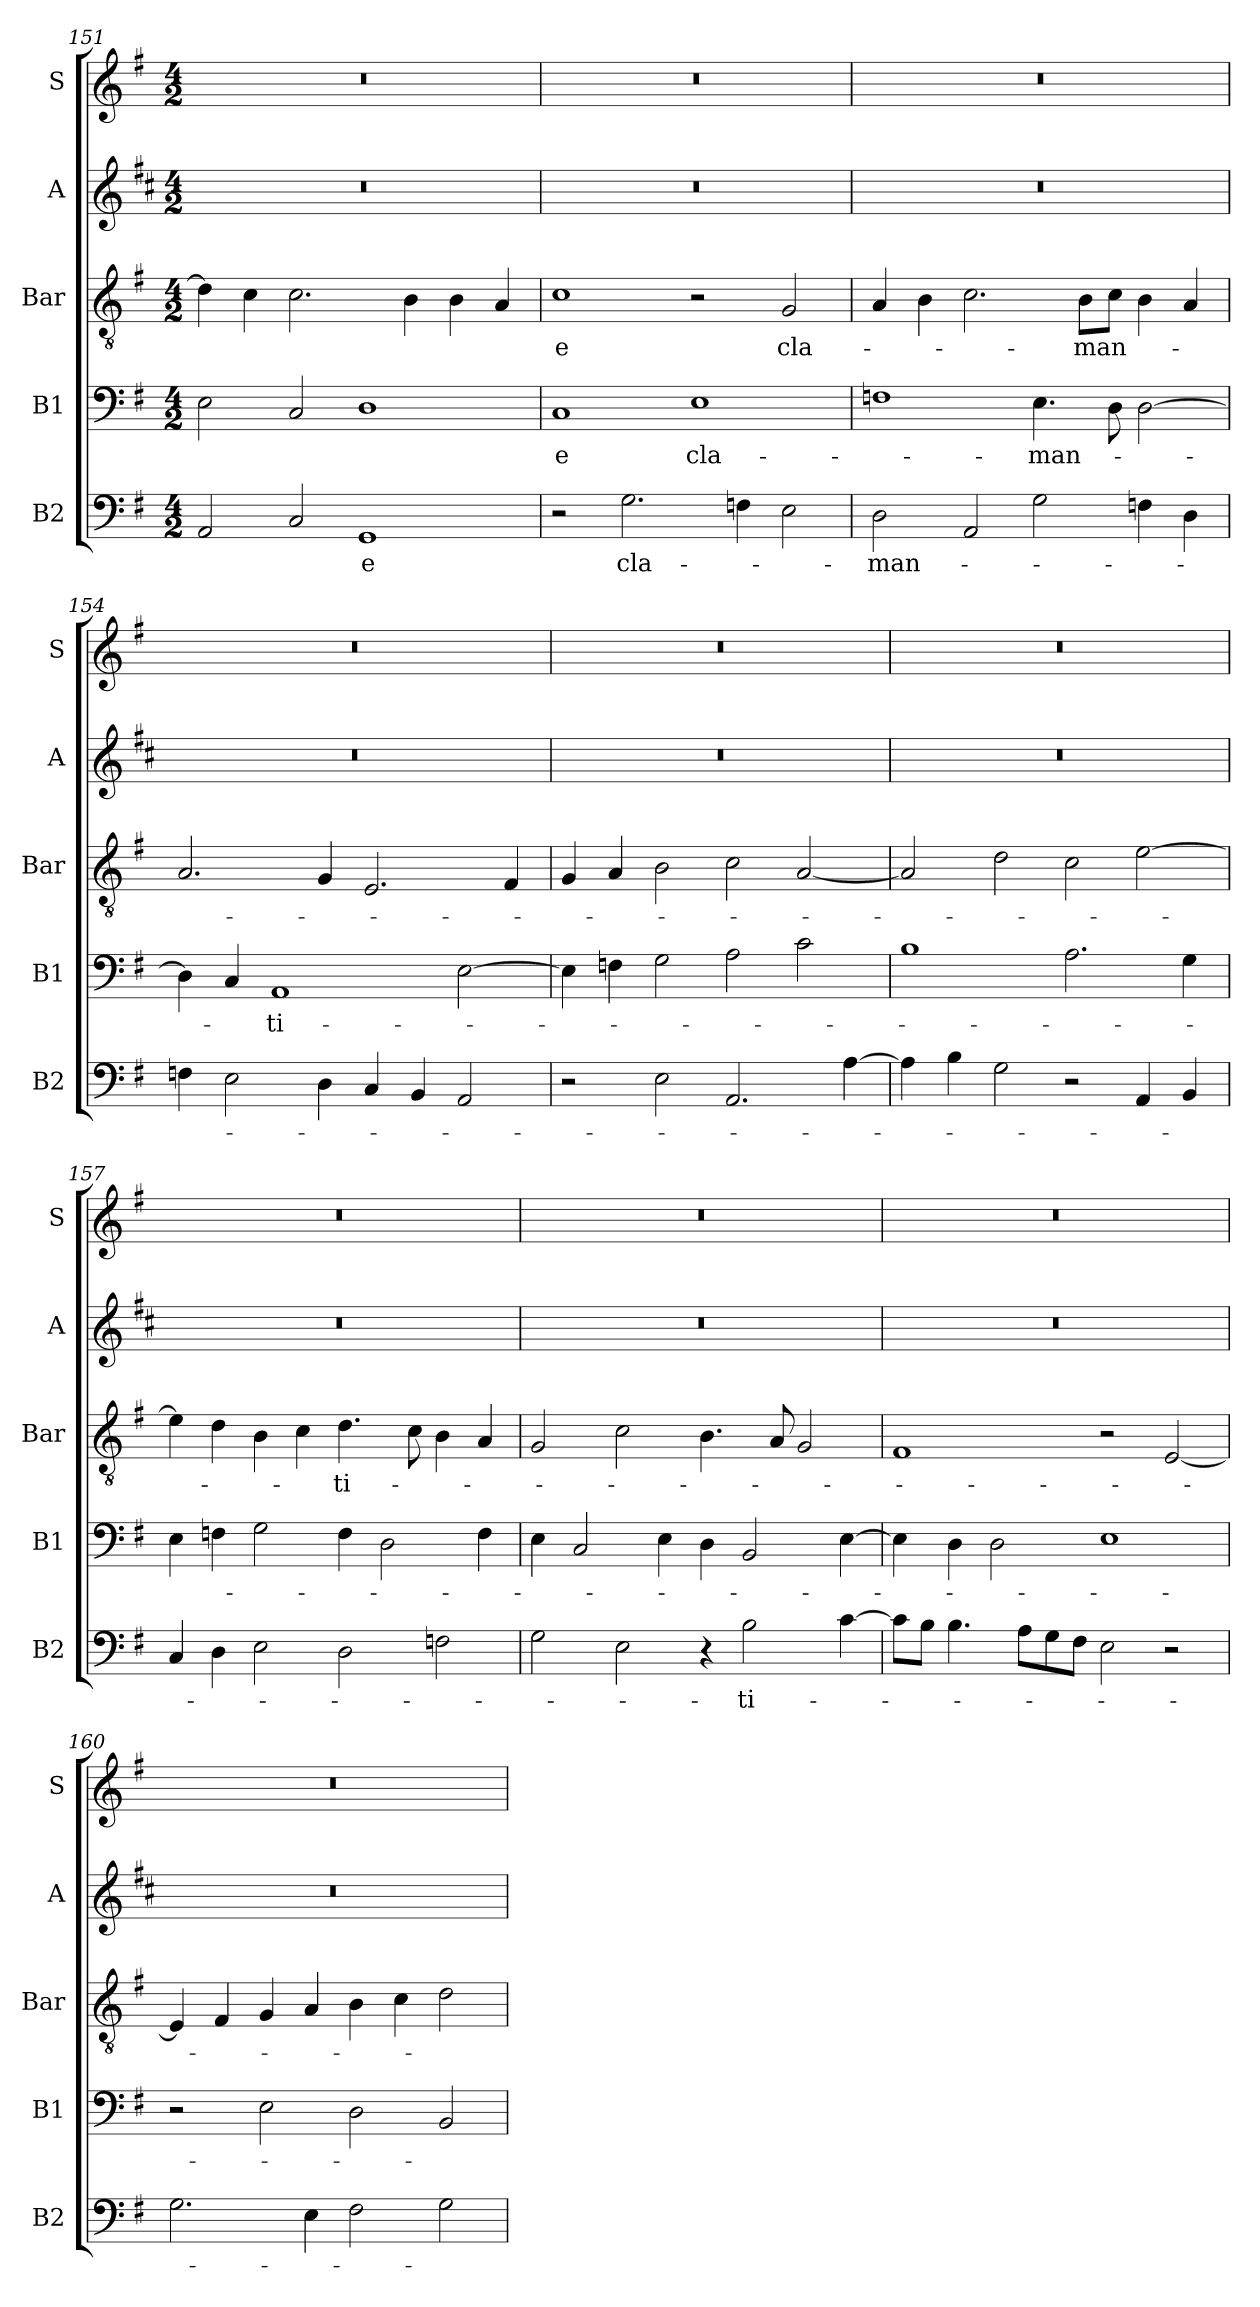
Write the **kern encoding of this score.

**kern	**text	**kern	**text	**kern	**text	**kern	**kern
*part5	*part5	*part4	*part4	*part3	*part3	*part2	*part1
*staff5	*staff5	*staff4	*staff4	*staff3	*staff3	*staff2	*staff1
*I"B2	*	*I"B1	*	*I"Bar	*	*I"A	*I"S
*I'B2	*	*I'B1	*	*I'Bar	*	*I'A	*I'S
!!LO:LB:g=z
*clefF4	*	*clefF4	*	*clefGv2	*	*clefG2	*clefG2
*	*	*	*	*	*	*ITrd4c7	*
*k[f#]	*	*k[f#]	*	*k[f#]	*	*k[f#]	*k[f#]
*M4/2	*	*M4/2	*	*M4/2	*	*M4/2	*M4/2
=151	=151	=151	=151	=151	=151	=151	=151
2AA/	.	2E\	.	4d\]	.	0r	0r
.	.	.	.	4c\	.	.	.
2C/	.	2C/	.	2.c\	.	.	.
!	!LO:LY:b	!	!	!	!	!	!
1GG	-e	1D	.	.	.	.	.
.	.	.	.	4B\	.	.	.
.	.	.	.	4B\	.	.	.
.	.	.	.	4A/	.	.	.
=152	=152	=152	=152	=152	=152	=152	=152
!	!	!	!LO:LY:b	!	!LO:LY:b	!	!
2r	.	1C	-e	1c	-e	0r	0r
!	!LO:LY:b	!	!	!	!	!	!
2.G\	cla-	.	.	.	.	.	.
!	!	!	!LO:LY:b	!	!	!	!
.	.	1E	cla-	2r	.	.	.
4Fn\	.	.	.	.	.	.	.
!	!	!	!	!	!LO:LY:b	!	!
2E\	.	.	.	2G/	cla-	.	.
=153	=153	=153	=153	=153	=153	=153	=153
!	!LO:LY:b	!	!	!	!	!	!
2D\	-man-	1Fn	.	4A/	.	0r	0r
.	.	.	.	4B\	.	.	.
2AA/	.	.	.	2.c\	.	.	.
!	!	!	!LO:LY:b	!	!	!	!
2G\	.	4.E\	-man-	.	.	.	.
!	!	!	!	!	!LO:LY:b	!	!
.	.	.	.	8B\L	-man-	.	.
.	.	8D\	.	8c\J	.	.	.
4Fn\	.	[2D\	.	4B\	.	.	.
4D\	.	.	.	4A/	.	.	.
=154	=154	=154	=154	=154	=154	=154	=154
4Fn\	.	4D\]	.	2.A/	.	0r	0r
2E\	.	4C/	.	.	.	.	.
!	!	!	!LO:LY:b	!	!	!	!
.	.	1AA	-ti-	.	.	.	.
4D\	.	.	.	4G/	.	.	.
4C/	.	.	.	2.E/	.	.	.
4BB/	.	.	.	.	.	.	.
2AA/	.	[2E\	.	.	.	.	.
.	.	.	.	4F#/	.	.	.
=155	=155	=155	=155	=155	=155	=155	=155
2r	.	4E\]	.	4G/	.	0r	0r
.	.	4Fn\	.	4A/	.	.	.
2E\	.	2G\	.	2B\	.	.	.
2.AA/	.	2A\	.	2c\	.	.	.
.	.	2c\	.	[2A/	.	.	.
[4A\	.	.	.	.	.	.	.
=156	=156	=156	=156	=156	=156	=156	=156
4A\]	.	1B	.	2A/]	.	0r	0r
4B\	.	.	.	.	.	.	.
2G\	.	.	.	2d\	.	.	.
2r	.	2.A\	.	2c\	.	.	.
4AA/	.	.	.	[2e\	.	.	.
4BB/	.	4G\	.	.	.	.	.
!!LO:PB:g=z
=157	=157	=157	=157	=157	=157	=157	=157
4C/	.	4E\	.	4e\]	.	0r	0r
4D\	.	4Fn\	.	4d\	.	.	.
2E\	.	2G\	.	4B\	.	.	.
.	.	.	.	4c\	.	.	.
!	!	!	!	!	!LO:LY:b	!	!
2D\	.	4F\	.	4.d\	-ti-	.	.
.	.	2D\	.	.	.	.	.
.	.	.	.	8c\	.	.	.
2Fn\	.	.	.	4B\	.	.	.
.	.	4F\	.	4A/	.	.	.
=158	=158	=158	=158	=158	=158	=158	=158
2G\	.	4E\	.	2G/	.	0r	0r
.	.	2C/	.	.	.	.	.
2E\	.	.	.	2c\	.	.	.
.	.	4E\	.	.	.	.	.
4r	.	4D\	.	4.B\	.	.	.
!	!LO:LY:b	!	!	!	!	!	!
2B\	-ti-	2BB/	.	.	.	.	.
.	.	.	.	8A/	.	.	.
.	.	.	.	2G/	.	.	.
[4c\	.	[4E\	.	.	.	.	.
=159	=159	=159	=159	=159	=159	=159	=159
8c\L]	.	4E\]	.	1F#	.	0r	0r
8B\J	.	.	.	.	.	.	.
4.B\	.	4D\	.	.	.	.	.
.	.	2D\	.	.	.	.	.
8A\L	.	.	.	.	.	.	.
8G\	.	.	.	.	.	.	.
8F#\J	.	.	.	.	.	.	.
2E\	.	1E	.	2r	.	.	.
2r	.	.	.	[2E/	.	.	.
=160	=160	=160	=160	=160	=160	=160	=160
2.G\	.	2r	.	4E/]	.	0r	0r
.	.	.	.	4F#/	.	.	.
.	.	2E\	.	4G/	.	.	.
4E\	.	.	.	4A/	.	.	.
2F#\	.	2D\	.	4B\	.	.	.
.	.	.	.	4c\	.	.	.
2G\	.	2BB/	.	2d\	.	.	.
=	=	=	=	=	=	=	=
*-	*-	*-	*-	*-	*-	*-	*-
